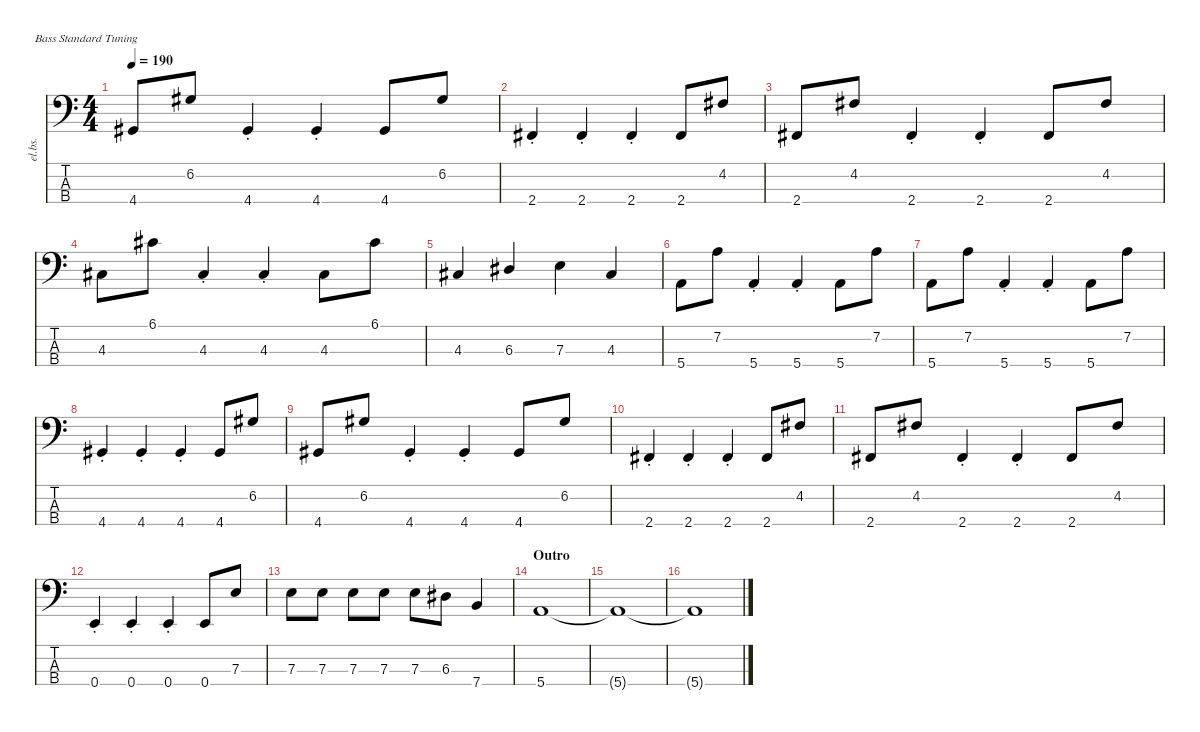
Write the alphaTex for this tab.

\defaultSystemsLayout 4
\hideDynamics
\bracketExtendMode nobrackets
\track ("Electric Bass" "el.bs.") {mute instrument electricbassfinger}
\staff {score tabs}
\tuning (G2 D2 A1 E1)
\ts (4 4)
\tempo 190
\clef f4
\ks c
4.4{acc #}.8{dy mf beam Up} 6.2{acc #}.8{beam Up} 4.4{st acc #}.4{beam Up} 4.4{st acc #}.4{beam Up} 4.4{acc #}.8{beam Up} 6.2{acc #}.8{beam Up} |
2.4{st acc #}.4{beam Up} 2.4{st acc #}.4{beam Up} 2.4{st acc #}.4{beam Up} 2.4{acc #}.8{beam Up} 4.2{acc #}.8{beam Up} |
2.4{acc #}.8{beam Up} 4.2{acc #}.8{beam Up} 2.4{st acc #}.4{beam Up} 2.4{st acc #}.4{beam Up} 2.4{acc #}.8{beam Up} 4.2{acc #}.8{beam Up} |
4.3{acc #}.8{beam Down} 6.1{acc #}.8{beam Down} 4.3{st acc #}.4{beam Up} 4.3{st acc #}.4{beam Up} 4.3{acc #}.8{beam Down} 6.1{acc #}.8{beam Down} |
4.3{acc #}.4{beam Up} 6.3{acc #}.4{beam Up} 7.3.4{beam Down} 4.3{acc #}.4{beam Up} |
5.4.8{beam Down} 7.2.8{beam Down} 5.4{st}.4{beam Up} 5.4{st}.4{beam Up} 5.4.8{beam Down} 7.2.8{beam Down} |
5.4.8{beam Down} 7.2.8{beam Down} 5.4{st}.4{beam Up} 5.4{st}.4{beam Up} 5.4.8{beam Down} 7.2.8{beam Down} |
4.4{st acc #}.4{beam Up} 4.4{st acc #}.4{beam Up} 4.4{st acc #}.4{beam Up} 4.4{acc #}.8{beam Up} 6.2{acc #}.8{beam Up} |
4.4{acc #}.8{beam Up} 6.2{acc #}.8{beam Up} 4.4{st acc #}.4{beam Up} 4.4{st acc #}.4{beam Up} 4.4{acc #}.8{beam Up} 6.2{acc #}.8{beam Up} |
2.4{st acc #}.4{beam Up} 2.4{st acc #}.4{beam Up} 2.4{st acc #}.4{beam Up} 2.4{acc #}.8{beam Up} 4.2{acc #}.8{beam Up} |
2.4{acc #}.8{beam Up} 4.2{acc #}.8{beam Up} 2.4{st acc #}.4{beam Up} 2.4{st acc #}.4{beam Up} 2.4{acc #}.8{beam Up} 4.2{acc #}.8{beam Up} |
0.4{st}.4{beam Up} 0.4{st}.4{beam Up} 0.4{st}.4{beam Up} 0.4.8{beam Up} 7.3.8{beam Up} |
7.3.8{beam Down} 7.3.8{beam Down} 7.3.8{beam Down} 7.3.8{beam Down} 7.3.8{beam Down} 6.3{acc #}.8{beam Down} 7.4.4{beam Up} |
\section ("" "Outro")
5.4.1{beam Up} |
5.4{t}.1{beam Up} |
5.4{t}.1{beam Up}
